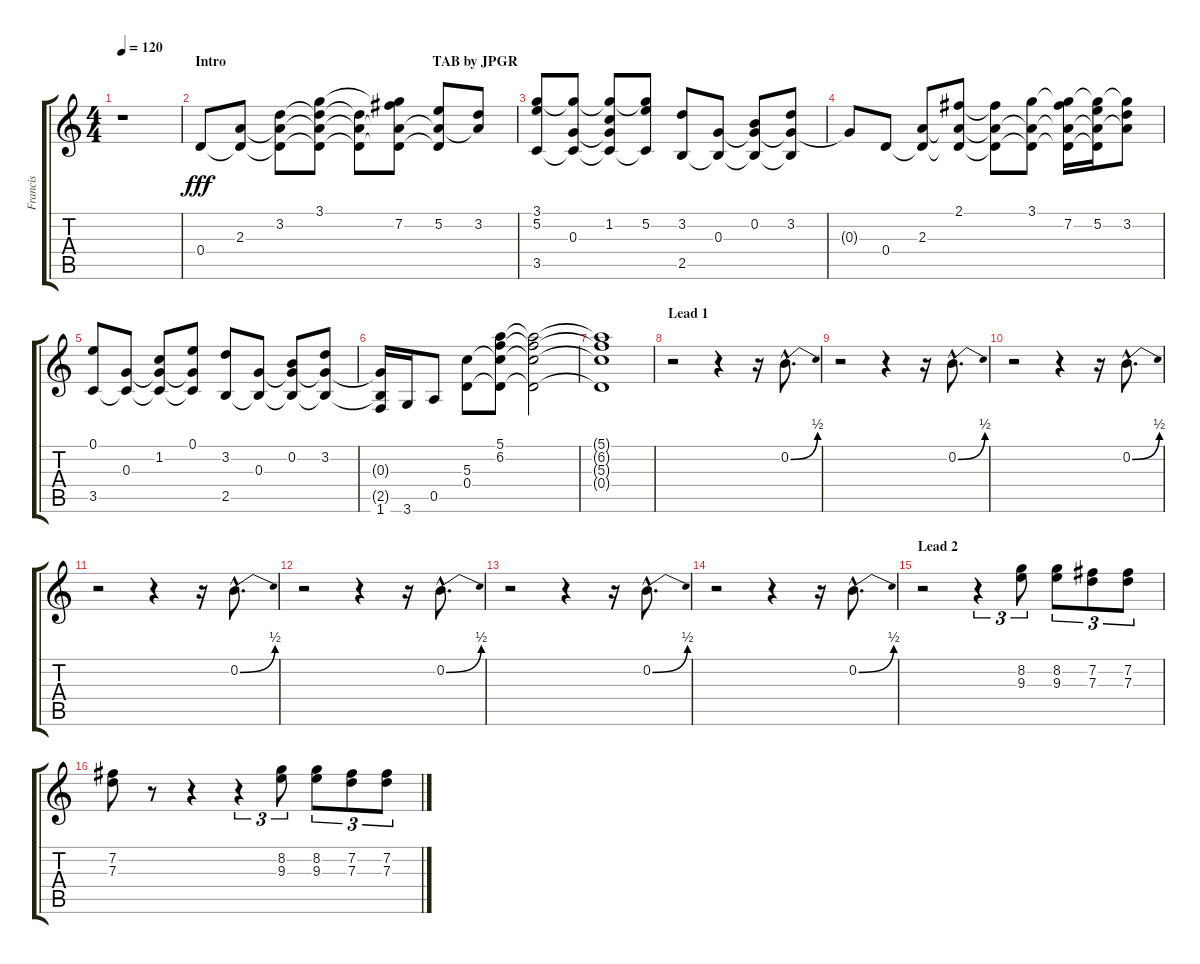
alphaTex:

\track ("Francis" "Francis") {instrument distortionguitar}
\staff {score tabs}
\tuning (E4 B3 G3 D3 A2 E2) {hide}
\ts (4 4)
\tempo 120
\clef g2
\ks c
r.1{dy fff instrument distortionguitar} |
\section ("" "Intro                                                           TAB by JPGR")
0.4.8{volume 12 instrument distortionguitar} (2.3 0.4{t}).8 (3.2 2.3{t} 0.4{t}).8 (3.1 3.2{t} 2.3{t} 0.4{t}).8 (3.2{t} 2.3{t} 0.4{t}).8 (3.1{t} 7.2 2.3{t} 0.4{t}).8 (5.2 2.3{t} 0.4{t}).8 (3.2 2.3{t}).8 |
(3.1 5.2 3.5).8 (3.1{t} 0.3 3.5{t}).8 (3.1{t} 1.2 0.3{t} 3.5{t}).8 (3.1{t} 5.2 3.5{t}).8 (3.2 2.5).8 (0.3 2.5{t}).8 (0.2 0.3{t} 2.5{t}).8 (3.2 0.3{t} 2.5{t}).8 |
0.3{t}.8 0.4.8 (2.3 0.4{t}).8 (2.1 2.3{t} 0.4{t}).8 (2.1{t} 2.3{t} 0.4{t}).8 (3.1 2.3{t} 0.4{t}).8 (3.1{t} 7.2 2.3{t} 0.4{t}).16 (3.1{t} 5.2 2.3{t} 0.4{t}).16 (3.1{t} 3.2 2.3{t}).8 |
(0.1 3.5).8 (0.3 3.5{t}).8 (1.2 0.3{t} 3.5{t}).8 (0.1 0.3{t} 3.5{t}).8 (3.2 2.5).8 (0.3 2.5{t}).8 (0.2 0.3{t} 2.5{t}).8 (3.2 0.3{t} 2.5{t}).8 |
(0.3{t} 2.5{t} 1.6).16 3.6.16 0.5.8 (5.3 0.4).8 (5.1 6.2 5.3{t} 0.4{t}).8 (5.1{t} 6.2{t} 5.3{t} 0.4{t}).2 |
(5.1{t} 6.2{t} 5.3{t} 0.4{t}).1 |
\section ("" "Lead 1")
r.2 r.4 r.16 0.2{be (bend 0 0 60 2) hac}.8{d volume 16} |
r.2 r.4 r.16 0.2{be (bend 0 0 60 2) hac}.8{d} |
r.2 r.4 r.16 0.2{be (bend 0 0 60 2) hac}.8{d} |
r.2 r.4 r.16 0.2{be (bend 0 0 60 2) hac}.8{d} |
r.2 r.4 r.16 0.2{be (bend 0 0 60 2) hac}.8{d} |
r.2 r.4 r.16 0.2{be (bend 0 0 60 2) hac}.8{d} |
r.2 r.4 r.16 0.2{be (bend 0 0 60 2) hac}.8{d} |
\section ("" "Lead 2")
r.2 r.4{tu (3 2)} (8.2 9.3).8{tu (3 2) volume 14} (8.2 9.3).8{tu (3 2)} (7.2 7.3).8{tu (3 2)} (7.2 7.3).8{tu (3 2)} |
(7.2 7.3).8 r.8 r.4 r.4{tu (3 2)} (8.2 9.3).8{tu (3 2)} (8.2 9.3).8{tu (3 2)} (7.2 7.3).8{tu (3 2)} (7.2 7.3).8{tu (3 2)}
